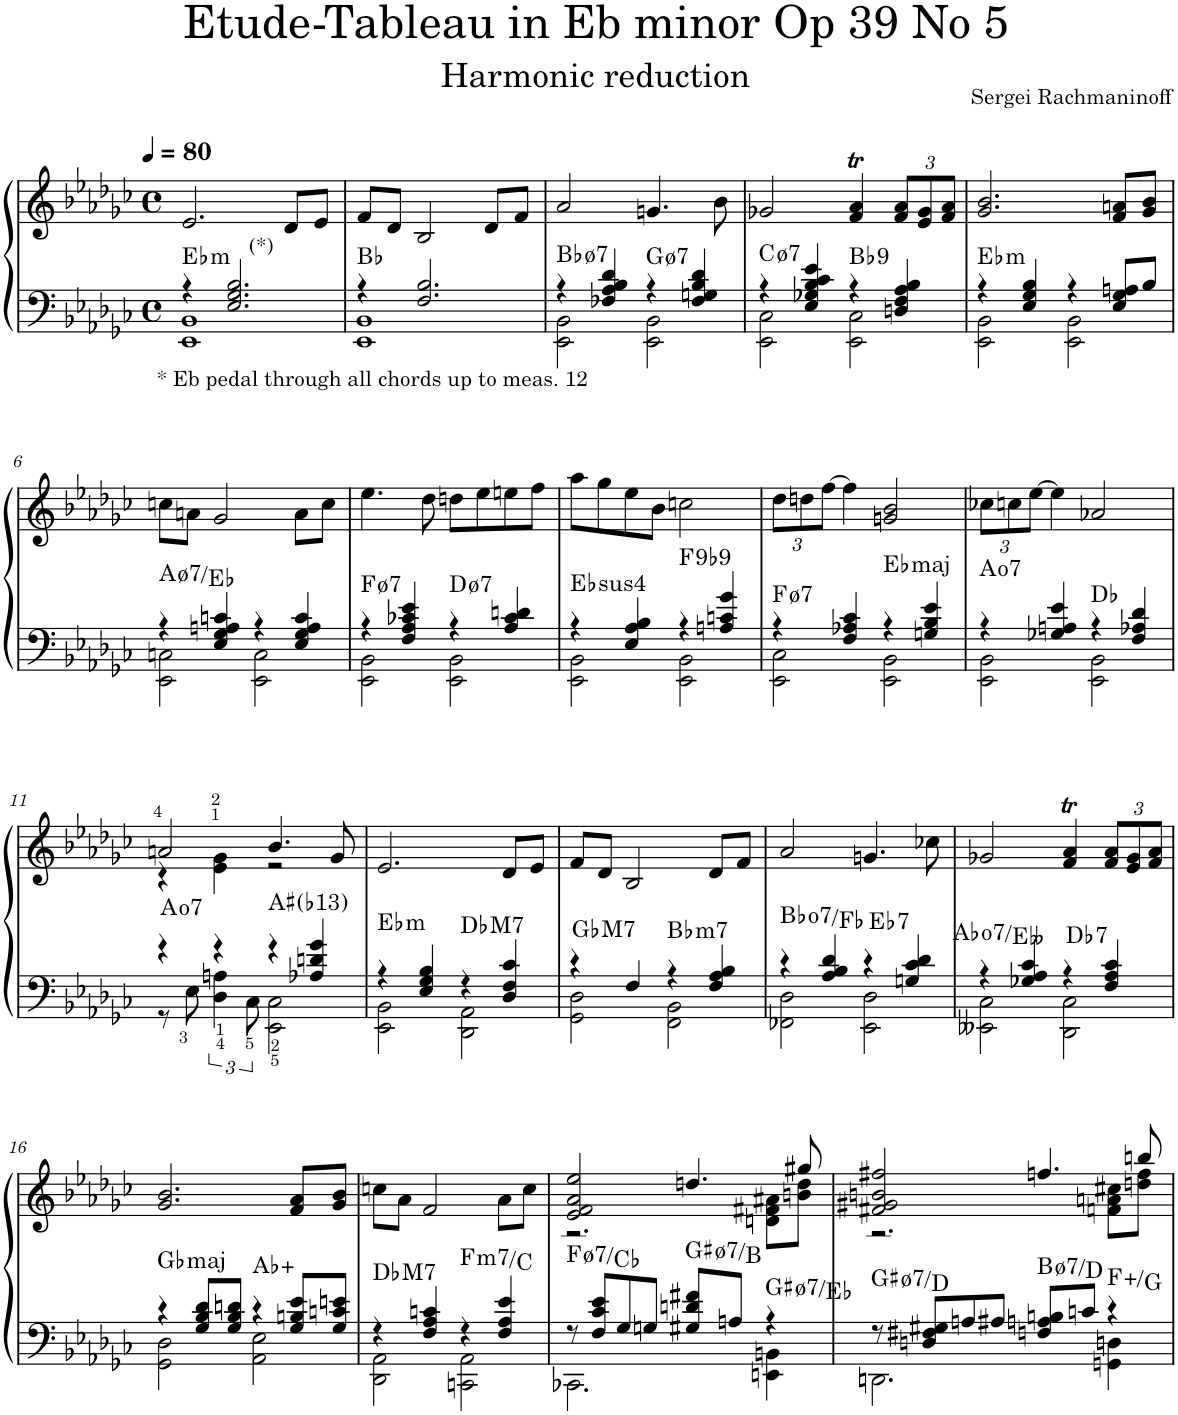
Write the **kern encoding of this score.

**kern	**kern	**harte
*part1	*part1	*part1
*staff2	*staff1	*
*I"Piano	*	*
*I'Pno.	*	*
*clefF4	*clefG2	*
*k[b-e-a-d-g-c-]	*k[b-e-a-d-g-c-]	*
*M4/4	*M4/4	*
*met(c)	*met(c)	*
*MM80	*MM80	*
=1	=1	=1
*^	*	*
!LO:TX:b:t=* Eb pedal through all chords up to meas. 12	!	!	!LO:H:kt=m
4r	1EE- 1BB-	2.e-/	Eb:min
!LO:TX:a:t=(*)	!	!	!
2.E-/ 2.G-/ 2.B-/	.	.	.
.	.	8d-/L	.
.	.	8e-/J	.
=2	=2	=2	=2
4r	1EE- 1BB-	8f/L	Bb:maj
.	.	8d-/J	.
2.F/ 2.B-/	.	2B-/	.
.	.	8d-/L	.
.	.	8f/J	.
=3	=3	=3	=3
!	!	!	!LO:H:kt=7
4r	2EE-\ 2BB-\	2a-/	Bb:hdim7
4F-X/ 4A-/ 4B-/ 4d-/	.	.	.
!	!	!	!LO:H:kt=7
4r	2EE-\ 2BB-\	4.gn/	G:hdim7
4F-/ 4Gn/ 4B-/ 4d-/	.	.	.
.	.	8b-\	.
=4	=4	=4	=4
!	!	!	!LO:H:kt=7
4r	2EE-\ 2C-\	2g-X/	C:hdim7
4E-/ 4G-X/ 4B-/ 4c-/ 4e-/	.	.	.
!	!	!	!LO:H:kt=9
4r	2EE-\ 2C-\	4f/T 4a-/T	Bb:9
*	*	*Xbrackettup	*
4Dn/ 4F/ 4A-/ 4B-/	.	12f/ 12a-/L	.
.	.	12e-/ 12g-/	.
.	.	12f/ 12a-/J	.
=5	=5	=5	=5
!	!	!	!LO:H:kt=m
4r	2EE-\ 2BB-\	2.g-/ 2.b-/	Eb:min
4E-/ 4G-/ 4B-/	.	.	.
4r	2EE-\ 2BB-\	.	.
8E-/ 8G-/ 8An/L	.	8f/ 8an/L	.
8B-/J	.	8g-/ 8b-/J	.
!!LO:LB:g=z
=6	=6	=6	=6
!	!	!	!LO:H:kt=7
4r	2EE-\ 2Cn\	8ccn\L	A:hdim7/b5
.	.	8an\J	.
4E-/ 4G-/ 4An/ 4cn/	.	2g-/	.
4r	2EE-\ 2C\	.	.
4E-/ 4G-/ 4A/ 4c/	.	8a\L	.
.	.	8cc\J	.
=7	=7	=7	=7
!	!	!	!LO:H:kt=7
4r	2EE-\ 2BB-\	4.ee-\	F:hdim7
4F/ 4A-/ 4c-X/ 4e-/	.	.	.
.	.	8dd-\	.
!	!	!	!LO:H:kt=7
4r	2EE-\ 2BB-\	8ddn\L	D:hdim7
.	.	8ee-\	.
4A-/ 4c-/ 4dn/	.	8een\	.
.	.	8ff\J	.
=8	=8	=8	=8
!	!	!	!LO:H:kt=4
4r	2EE-\ 2BB-\	8aa-\L	Eb:sus4
.	.	8gg-\	.
4E-/ 4A-/ 4B-/	.	8ee-\	.
.	.	8b-\J	.
!	!	!	!LO:H:kt=9
4r	2EE-\ 2BB-\	2ccn\	F:9(b9)
4An/ 4cn/ 4g-/	.	.	.
=9	=9	=9	=9
!	!	!	!LO:H:kt=7
4r	2EE-\ 2C-\	12dd-\L	F:hdim7
.	.	12ddn\	.
.	.	[12ff\J	.
4F/ 4A-X/ 4c-/	.	4ff\]	.
!	!	!	!LO:H:kt=maj
4r	2EE-\ 2BB-\	2gn/ 2b-/	Eb:maj
4Gn/ 4B-/ 4e-/	.	.	.
=10	=10	=10	=10
!	!	!	!LO:H:kt=7
4r	2EE-\ 2BB-\	12cc-X\L	A:dim7
.	.	12ccn\	.
.	.	[12ee-\J	.
4G-X/ 4An/ 4e-/	.	4ee-\]	.
4r	2EE-\ 2BB-\	2a-X/	Db:maj
4F/ 4A-X/ 4d-/	.	.	.
!!LO:LB:g=z
=11	=11	=11	=11
*	*	*^	*
!	!	!	!	!LO:H:kt=7
4r	8r	2an/	4r	A:dim7
.	8E-\	.	.	.
4r	6D-\ 6An\	.	4e-\ 4g-\	.
.	12C-\	.	.	.
4r	2EE-\ 2C-\	4.b-/	2r	A#:maj(b13)
4A-X/ 4dn/ 4g-/	.	.	.	.
.	.	8g-/	.	.
=12	=12	=12	=12	=12
!	!	!	!	!LO:H:kt=m
4r	2EE-\ 2BB-\	2.e-/	2ryy	Eb:min
4E-/ 4G-/ 4B-/	.	.	.	.
!	!	!	!	!LO:H:kt=M7
4r	2DD-\ 2AA-\	.	2ryy	Db:maj7
4D-/ 4F/ 4c-/	.	8d-/L	.	.
.	.	8e-/J	.	.
=13	=13	=13	=13	=13
!	!	!	!	!LO:H:kt=M7
4r	2GG-\ 2D-\	8f/L	2ryy	Gb:maj7
.	.	8d-/J	.	.
4F/	.	2B-/	.	.
!	!	!	!	!LO:H:kt=m7
4r	2FF\ 2BB-\	.	2ryy	Bb:min7
4F/ 4A-/ 4B-/	.	8d-/L	.	.
.	.	8f/J	.	.
=14	=14	=14	=14	=14
!	!	!	!	!LO:H:kt=7
*	*	*v	*v	*
4r	2FF-X\ 2D-\	2a-/	Bb:dim7/b5
4A-/ 4B-/ 4d-/	.	.	.
!	!	!	!LO:H:kt=7
4r	2EE-\ 2D-\	4.gn/	Eb:7
4Gn/ 4c-/ 4d-/	.	.	.
.	.	8cc-X\	.
=15	=15	=15	=15
!	!	!	!LO:H:kt=7
4r	2EE--X\ 2C-\	2g-X/	Ab:dim7/b5
4G-X/ 4A-/ 4c-/	.	.	.
!	!	!	!LO:H:kt=7
4r	2DD-\ 2C-\	4f/T 4a-/T	Db:7
4F/ 4A-/ 4c-/	.	12f/ 12a-/L	.
.	.	12e-/ 12g-/	.
.	.	12f/ 12a-/J	.
!!LO:LB:g=z
=16	=16	=16	=16
!	!	!	!LO:H:kt=maj
*	*	*^	*
4r	2GG-\ 2D-\	2.g-/ 2.b-/	2ryy	Gb:maj
8G-/ 8B-/ 8d-/L	.	.	.	.
8G-/ 8B-/ 8dn/J	.	.	.	.
4r	2AA-\ 2E-\	.	2ryy	Ab:aug
8G-/ 8Bn/ 8e-/L	.	8f/ 8a-/L	.	.
8G-/ 8cn/ 8en/J	.	8g-/ 8b-/J	.	.
=17	=17	=17	=17	=17
!	!	!	!	!LO:H:kt=M7
4r	2DD-\ 2AA-\	8ccn\L	2ryy	Db:maj7
.	.	8a-\J	.	.
4F/ 4A-/ 4cn/	.	2f/	.	.
!	!	!	!	!LO:H:kt=m7
4r	2CCn\ 2AA-\	.	2ryy	F:min7/5
4F/ 4A-/ 4e-/	.	8a-\L	.	.
.	.	8cc\J	.	.
=18	=18	=18	=18	=18
!	!	!	!	!LO:H:kt=7
8r	2.CC-X\	2e-/ 2f/ 2a-/ 2ee-/	2.r	F:hdim7/b5
8F/ 8c-/ 8e-/L	.	.	.	.
8G-/	.	.	.	.
8Gn/J	.	.	.	.
!	!	!	!	!LO:H:kt=7
8G#X/ 8dn/ 8f#X/L	.	4.ddn/	.	G#:hdim7/b3
8An/J	.	.	.	.
!	!	!	!	!LO:H:kt=7
4r	4EEn\ 4BBn\	.	8dn\ 8f#X\ 8a#X\L	G#:hdim7/bb6
.	.	8gg#X/	8bn\ 8dd\J	.
=19	=19	=19	=19	=19
!	!	!	!	!LO:H:kt=7
8r	2.DDn\	2f#X/ 2g#X/ 2bn/ 2ff#X/	2.r	G#:hdim7/b5
8Dn/ 8F#X/ 8G#X/L	.	.	.	.
8An/	.	.	.	.
8A#X/J	.	.	.	.
!	!	!	!	!LO:H:kt=7
8Fn/ 8An/ 8Bn/L	.	4.ffn/	.	B:hdim7/b3
8cn/J	.	.	.	.
4r	4GGn\ 4Dn\	.	8fn\ 8an\ 8cc#X\L	F:aug/2
.	.	8bbn/	8ddn\ 8ff\J	.
*v	*v	*	*	*
*	*v	*v	*
=	=	=
*-	*-	*-
